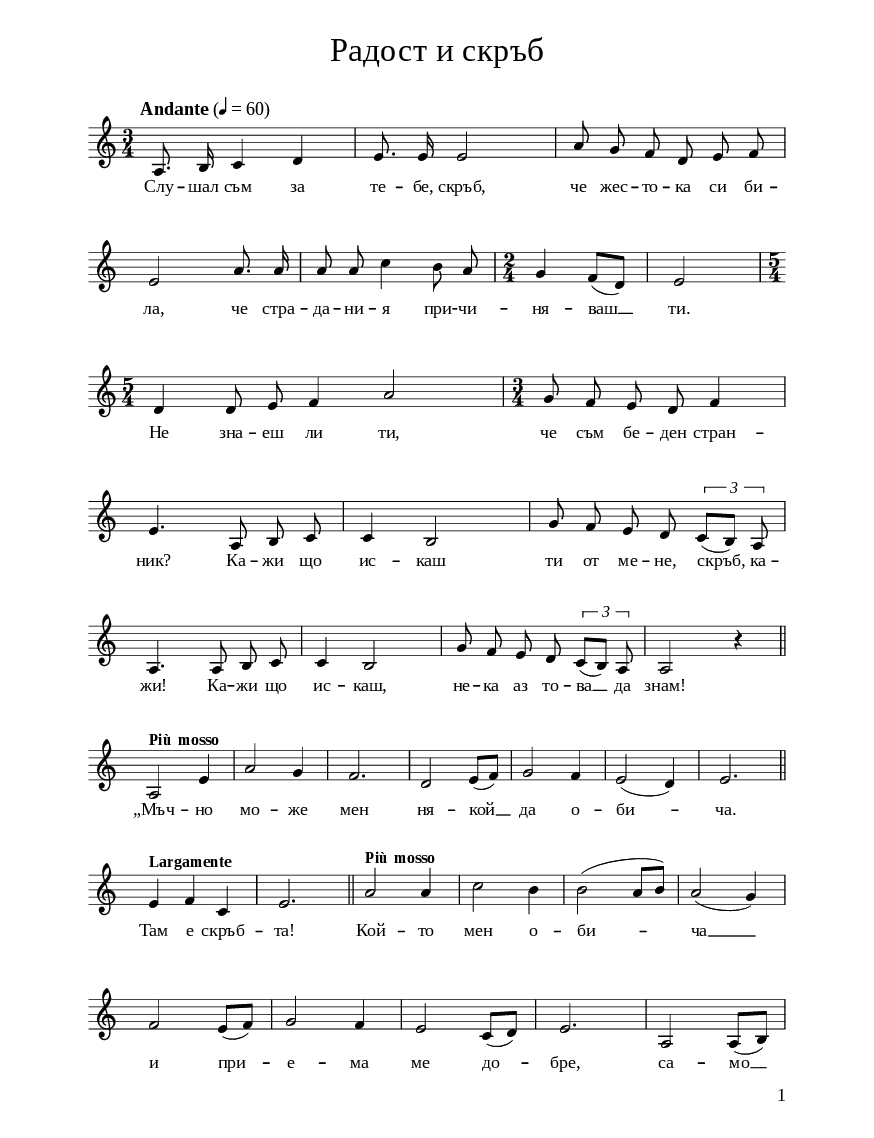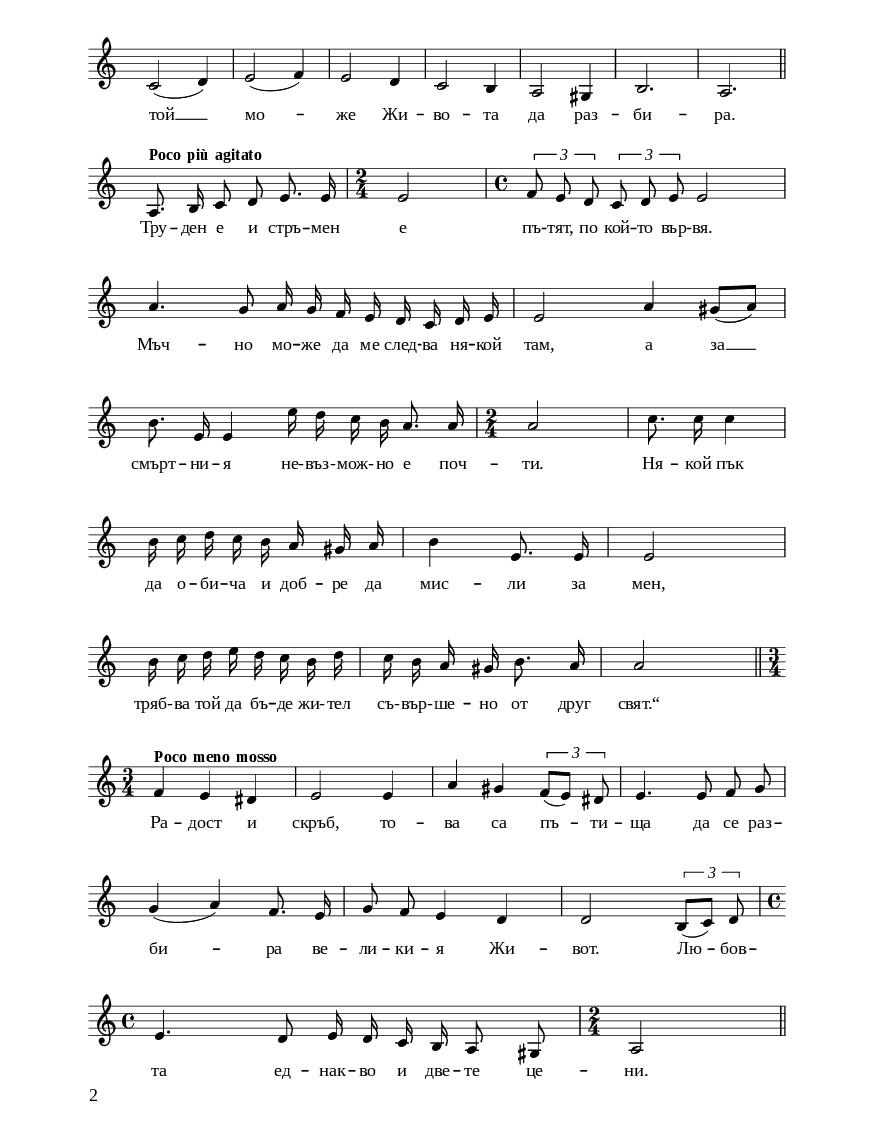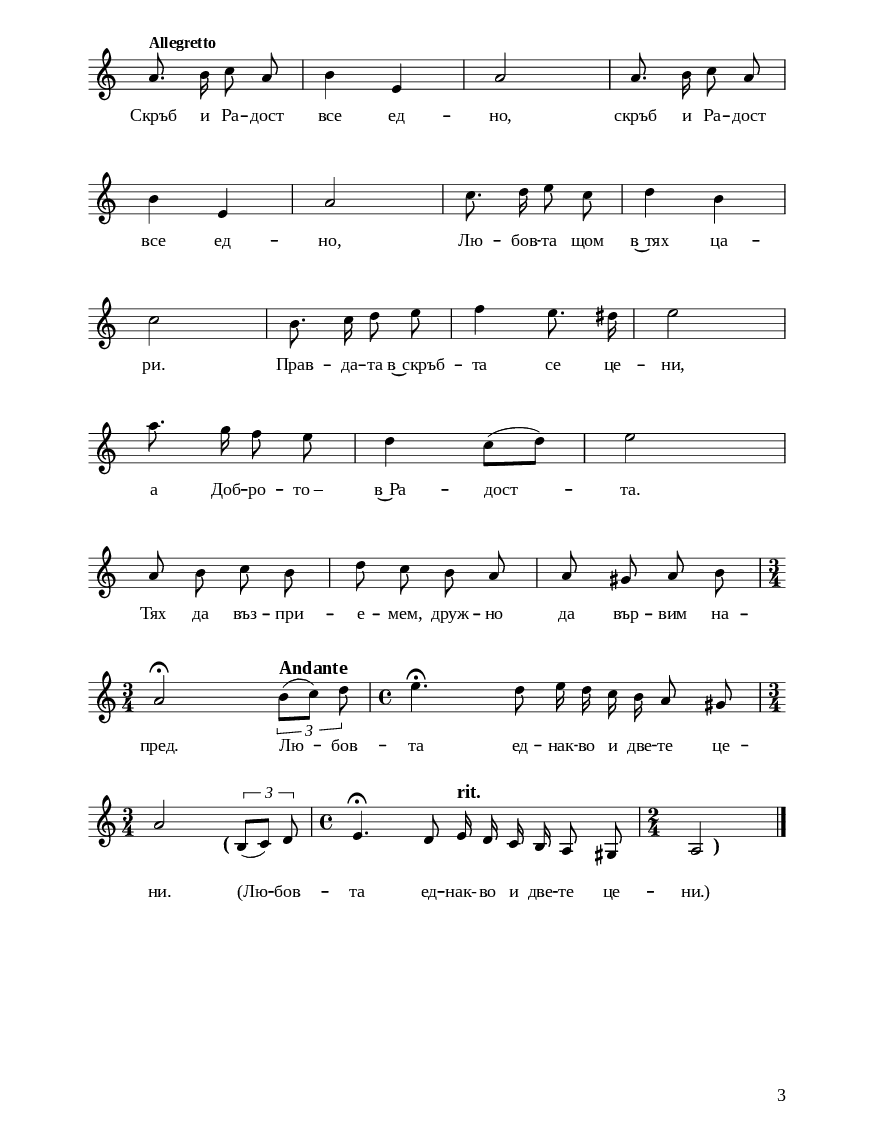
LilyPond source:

\version "2.24.2"

\include "include/globals.ily"

\bookpart {
  \label #'ref122
  \tocItem \markup "Радост и скръб – Radost i skrăb "
  \include "include/bookpart-paper.ily"
  \score {
    \include "include/score-layout.ily"

    \new Voice \relative c' {
      \clef treble
      \key a \minor
      \time 3/4
      \tempoFunc "Andante" 4 "60"
      \autoBeamOff
      a8.  b16  c4  d4 | % 2
      e8.  e16  e2 | % 3
      a8  g8  f8  d8  e8
      f8 | \break % 4
      e2  a8.  a16  | % 5
      a8  a8  c4  b8  a8 | % 6
      \time 2/4  | % 6
      g4  f8 [(  d8 )] | % 7
      e2 | % 8
      \time 5/4 \break  | % 8
      d4  d8  e8  f4  a2 | % 9
      \time 3/4  | % 9
      g8  f8  e8  d8  f4 \break |
      e4.  a,8  b8  c8 | % 11
      c4  b2  | % 12
      g'8  f8  e8  d8
      \tuplet 3/2 { c8 ( [  b8 )]  a8  }
      | \break % 13
      a4.  a8  b8  c8 | % 14
      c4  b2  | % 15
      g'8  f8  e8  d8
      \tuplet 3/2 { c8 ( [  b8] ) a8 }
      | % 16
      a2 r4 \break \bar "||" % 17
      a2 ^\markup{ \bold {Più mosso} }  e'4 | % 18
      a2  g4 | % 19
      f2. |
      d2  e8 ( [  f8 ) ] | % 21
      g2  f4 | % 22
      e2 (  d4 ) | % 23
      e2. \bar "||" \break |
      e4 ^\markup{ \bold {Largamente} }  f4  c4  | % 25
      e2. \bar "||"
      a2 ^\markup{ \bold {Più mosso} }  a4 | % 27
      c2  b4  | % 28
      b2 (  a8 [  b8 ) ] | % 29
      a2 (  g4 ) | \break
      f2  e8 ( [  f8 ) ] | % 31
      g2  f4 | % 32
      e2  c8 ( [  d8 ) ] | % 33
      e2. | % 34
      a,2  a8 ( [  b8 ) ] \break | % 35
      c2 (  d4 ) | % 36
      e2 (  f4 ) | % 37
      e2  d4 | % 38
      c2  b4 | % 39
      a2  gis4 |
      b2. | % 41
      a2. \bar "||"
      \break  | % 42
      a8. ^\markup{ \bold {Poco più agitato} }  b16
      c8  d8  e8.  e16 | % 43
      \time 2/4  | % 43
      e2 | % 44
      \time 4/4  | % 44
      \tuplet 3/2 {f8   e8  d8 }
      \tuplet 3/2 {c8  d8  e8 }
      e2  |
      a4.  g8  a16  g16  f16
      e16  d16  c16  d16  e16 | % 46
      e2  a4  gis8 ( [  a8 ) ] \break | % 47
      b8.  e,16  e4  e'16
      d16  c16  b16  a8.  a16 |  % 48
      \time 2/4  | % 48
      a2 |   % 49
      c8.  c16  c4  \break |
      b16  c16  d16  c16
      b16  a16  gis16  a16 | % 51
      b4  e,8.  e16 | % 52
      e2  | \break % 53
      b'16  c16  d16  e16
      d16  c16  b16  d16 |  % 54
      c16  b16  a16  gis16
      b8.  a16 | % 55
      a2 \break \bar "||" | % 56
      \time 3/4  | % 56
      f4 ^\markup{ \bold {Poco meno mosso} }  e4
      dis4 | % 57
      e2  e4 | % 58
      a4  gis4
      \tuplet 3/2 { f8 ( [  e8 ] )  dis8  }
      | % 59
      e4.  e8  f8  g8 | \break
      g4 (  a4 )  f8.  e16  | % 61
      g8  f8  e4  d4 | % 62
      d2
      \tuplet 3/2 { b8 ( [  c8 ) ]  d8  }
      | % 63
      \break | % 63
      \time 4/4 e4.  d8  e16  d16  c16
      b16  a8  gis8 | % 64
      \time 2/4 a2 \bar "||"  \break | % 65
      a'8. ^\markup{ \bold {Allegretto} }  b16
      c8  a8  | % 66
      b4  e,4  | % 67
      a2  | % 68
      a8.  b16  c8  a8  \break | % 69
      b4  e,4  |
      a2   | % 71
      c8.  d16  e8  c8  | % 72
      d4  b4  | \break % 73
      c2  | % 74
      b8.  c16  d8  e8  | % 75
      f4  e8.  dis16  | % 76
      e2  \break  | % 77
      a8. g16 f8 e8  | % 78
      d4 c8 ( [ d8 ) ] | % 79
      e2 |\break 
      a,8 b8 c8 b8  | % 81
      d8 c8 b8  a8  | % 82
      a8  gis8  a8 b8 | % 83
      \time 3/4  | % 83
      a2 ^\fermata
      \tuplet 3/2 { \tempo "Andante" b8 ( [ c8 ) ] d8  }
      \time 4/4  | % 84
      e4. \fermata
      d8 e16  d16 c16  b16
      a8 gis8 | \break % 85 

     \time 3/4 a2
    
     \tuplet 3/2 { 
      \once \override TextScript.extra-offset = #'(-1.8 . 3.5)
      b,8-\markup \bold \fontsize #+2 {"("} 
       ( [ c8 ) ] d8  } |
      \time 4/4   % 84
      e4. \fermata
      d8 \tempo "rit." e16  d16 c16  b16
      a8 gis8 | 
      \time 2/4
      \override TextScript.extra-offset = #'(3 . 3.0)      
      a2-\markup \bold \fontsize #+2 {")"}
       \bar "|."
    }

    \addlyrics {
       Слу -- шал съм за те -- бе, скръб,
      че жес -- то -- ка си би -- ла, че
      стра -- да -- ни -- я при -- чи -- ня
      -- ваш __  ти. Не зна -- еш ли ти,
      че съм бе -- ден стран -- ник? Ка
      -- жи що ис -- каш ти от ме -- не,
      скръб, ка -- жи! Ка -- жи що
      ис -- каш, не -- ка аз то -- ва __
      да знам! "„Мъч" -- но мо -- же
      мен ня -- кой __  да о -- би
      -- ча. Там е скръб -- та! Кой --
      то мен о -- би  --  ча __
      и при  -- е -- ма ме до  --
      бре, са -- мо __ той __ мо
      -- же Жи -- во -- та да раз -- би
      -- ра. Тру -- ден е и стръ -- мен
      е пъ -- тят, по кой -- то вър --
      вя. Мъч -- но мо -- же да ме след
      -- ва ня -- кой там, а за __
      смърт -- ни -- я "не-" -- "въз-" -- "мож-" --
      но е поч -- ти. Ня -- кой пък да
      о -- би -- ча и доб -- ре да мис --
      ли за мен, "тряб-" -- ва той да бъ
      -- де "жи-" -- тел "съ-" -- "вър-" -- ше -- но
      от друг "свят.“" Ра -- дост и
      скръб, то -- ва са пъ  -- ти --
      ща да се раз -- би -- ра ве --
      ли -- ки -- я Жи -- вот. Лю  --
      бов -- та ед -- нак -- во и две --
      те це -- ни. Скръб и Ра -- дост
      все ед -- но, скръб и Ра -- дост
      все ед -- но, Лю -- бов -- та щом
      в~тях ца -- ри. Прав -- да -- та
      в~скръб -- та се це -- ни, а Доб
      -- ро -- "то –" в~Ра -- дост  -- та.
      Тях да въз -- при -- е -- мем, друж
      -- но да вър -- вим на -- пред. Лю
      -- бов -- та ед -- нак -- во и
      две -- те це -- ни. (Лю
      -- бов -- та ед -- "нак-" -- во и
      две -- те це -- ни.)
     }

        \header {
          title = \titleFunc "Радост и скръб" "Radost i skrăb"
        }

        \midi{}

      } % score
 \markup \empty-two
     

      % include foreign translation(s) of the song
      

    } % bookpart
